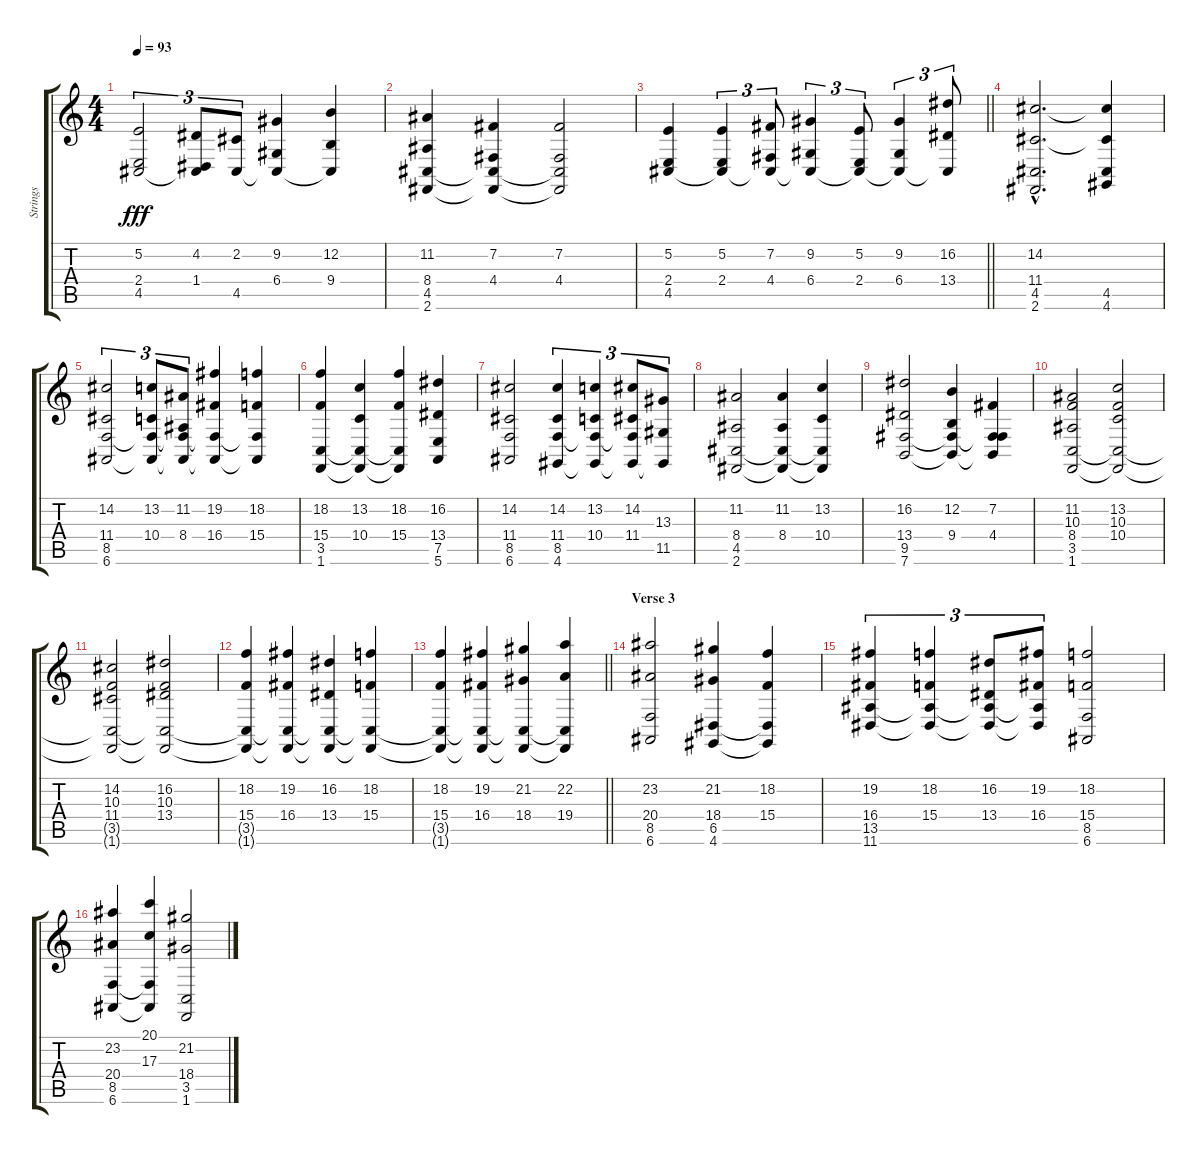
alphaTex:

\track ("Strings" "Strings") {instrument stringensemble1}
\staff {score tabs}
\tuning (E4 B3 G3 D3 A2 E2) {hide}
\ts (4 4)
\tempo 93
\clef g2
\ks c
(5.2 2.4 4.5).2{tu (3 2) dy fff} (4.2 1.4 4.5{t}).8{tu (3 2)} (2.2 4.5).8{tu (3 2)} (9.2 6.4 4.5{t}).4 (12.2 9.4 4.5{t}).4 |
(11.2 8.4 4.5 2.6).4 (7.2 4.4 4.5{t} 2.6{t}).4 (7.2 4.4 4.5{t} 2.6{t}).2 |
\barLineRight lightlight
(5.2 2.4 4.5).4 (5.2 2.4 4.5{t}).4{tu (3 2)} (7.2 4.4 4.5{t}).8{tu (3 2)} (9.2 6.4 4.5{t}).4{tu (3 2)} (5.2 2.4 4.5{t}).8{tu (3 2)} (9.2 6.4 4.5{t}).4{tu (3 2)} (16.2 13.4 4.5{t}).8{tu (3 2)} |
(14.2{hac} 11.4{hac} 4.5{hac} 2.6{hac}).2{d} (14.2{t} 11.4{t} 4.5 4.6).4 |
(14.2 11.4 8.5 6.6).2{tu (3 2)} (13.2 10.4 8.5{t} 6.6{t}).8{tu (3 2)} (11.2 8.4 8.5{t} 6.6{t}).8{tu (3 2)} (19.2 16.4 8.5{t} 6.6{t}).4 (18.2 15.4 8.5{t} 6.6{t}).4 |
(18.2 15.4 3.5 1.6).4 (13.2 10.4 3.5{t} 1.6{t}).4 (18.2 15.4 3.5{t} 1.6{t}).4 (16.2 13.4 7.5 5.6).4 |
(14.2 11.4 8.5 6.6).2 (14.2 11.4 8.5 4.6).4{tu (3 2)} (13.2 10.4 8.5{t} 4.6{t}).4{tu (3 2)} (14.2 11.4 8.5{t} 4.6{t}).8{tu (3 2)} (13.3 11.5 4.6{t}).8{tu (3 2)} |
(11.2 8.4 4.5 2.6).2 (11.2 8.4 4.5{t} 2.6{t}).4 (13.2 10.4 4.5{t} 2.6{t}).4 |
(16.2 13.4 9.5 7.6).2 (12.2 9.4 9.5{t} 7.6{t}).4 (7.2 4.4 9.5{t} 7.6{t}).4 |
(11.2 10.3 8.4 3.5 1.6).2 (13.2 10.3 10.4 3.5{t} 1.6{t}).2 |
(14.2 10.3 11.4 3.5{t} 1.6{t}).2 (16.2 10.3 13.4 3.5{t} 1.6{t}).2 |
(18.2 15.4 3.5{t} 1.6{t}).4 (19.2 16.4 3.5{t} 1.6{t}).4 (16.2 13.4 3.5{t} 1.6{t}).4 (18.2 15.4 3.5{t} 1.6{t}).4 |
\barLineRight lightlight
(18.2 15.4 3.5{t} 1.6{t}).4 (19.2 16.4 3.5{t} 1.6{t}).4 (21.2 18.4 3.5{t} 1.6{t}).4 (22.2 19.4 3.5{t} 1.6{t}).4 |
\section ("" "Verse 3")
(23.2 20.4 8.5 6.6).2 (21.2 18.4 6.5 4.6).4 (18.2 15.4 6.5{t} 4.6{t}).4 |
(19.2 16.4 13.5 11.6).4{tu (3 2)} (18.2 15.4 13.5{t} 11.6{t}).4{tu (3 2)} (16.2 13.4 13.5{t} 11.6{t}).8{tu (3 2)} (19.2 16.4 13.5{t} 11.6{t}).8{tu (3 2)} (18.2 15.4 8.5 6.6).2 |
(23.2 20.4 8.5 6.6).4 (20.1 17.3 8.5{t} 6.6{t}).4 (21.2 18.4 3.5 1.6).2
